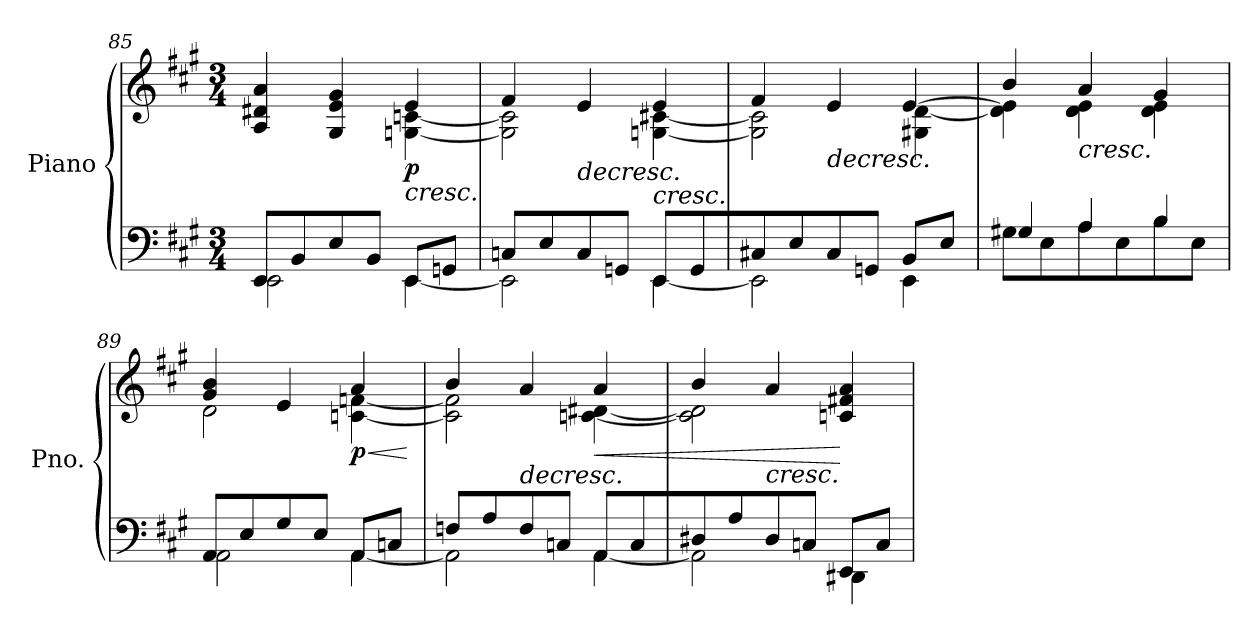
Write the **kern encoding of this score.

**kern	**kern	**dynam
*part1	*part1	*part1
*staff2	*staff1	*staff1/2
*I"Piano	*	*
*I'Pno.	*	*
*clefF4	*clefG2	*
*k[f#c#g#]	*k[f#c#g#]	*
*M3/4	*M3/4	*
=85	=85	=85
*^	*^	*
8EE/L	2EE\	4A/ 4d#X/ 4a/	2ryy	.
8BB/	.	.	.	.
8E/	.	4G#/ 4e/ 4g#/	.	.
8BB/J	.	.	.	.
!	!	!	!	!LO:HP:b
!	!	!	!	!LO:DY:n=1:b
8EE/L	[4EE\	4e/	[4Gn\ [4cn\	< p
8GGn/J	.	.	.	.
=86	=86	=86	=86	=86
8Cn/L	2EE\]	4f#/	2G\] 2c\]	.
8E/	.	.	.	.
!	!	!	!	!LO:HP:b
8C/	.	4e/	.	>
8GGn/J	.	.	.	.
!	!	!	!	!LO:HP:n=1:b
8EE/L	[4EE\	4e/	[4Gn\ [4c#X\	[ <
8GG/	.	.	.	.
*v	*v	*	*	*
*	*v	*v	*
.	.	]
=87	=87	=87
*^	*^	*
8C#X/	2EE\]	4f#/	2G\] 2c#\]	.
8E/	.	.	.	.
!	!	!	!	!LO:HP:b
8C#/	.	4e/	.	>
8GGn/J	.	.	.	.
8BB/L	4EE\	[4e/	4G#X\ [4d\	[
8E/J	.	.	.	.
=88	=88	=88	=88	=88
8G#X\L	4G#/	4b/	4d\] 4e\]	.
8E\	.	.	.	.
!	!	!	!	!LO:HP:b
8A\	4A/	4a/	4d\ 4e\	<
8E\	.	.	.	.
8B\	4B/	4g#/	4d\ 4e\	.
8E\J	.	.	.	.
*v	*v	*	*	*
*	*v	*v	*
.	.	]
=89	=89	=89
*^	*^	*
8AA/L	2AA\	4g#/ 4b/	2d\	.
8E/	.	.	.	.
8G#/	.	4e/	.	.
8E/J	.	.	.	.
!	!	!	!	!LO:HP:b
!	!	!	!	!LO:DY:n=1:b
8AA/L	[4AA\	4a/	[4cn\ [4fn\	< p
8Cn/J	.	.	.	.
*v	*v	*	*	*
*	*v	*v	*
.	.	[
!!LO:LB:g=z
=90	=90	=90
*^	*^	*
8Fn/L	2AA\]	4b/	2c\] 2f\]	.
8A/	.	.	.	.
!	!	!	!	!LO:HP:b
8F/	.	4a/	.	>
8Cn/J	.	.	.	.
!	!	!	!	!LO:HP:n=1:b
8AA/L	[4AA\	4a/	[4cn\ [4d#X\	[ <
8C/	.	.	.	.
*v	*v	*	*	*
*	*v	*v	*
.	.	]
=91	=91	=91
*^	*^	*
8D#X/	2AA\]	4b/	2c\] 2d#\]	.
8A/	.	.	.	.
!	!	!LO:TX:b:i:t=cresc.	!	!
8D#/	.	4a/	.	.
8Cn/J	.	.	.	.
8EE/L	4DD#X\	4cn/ 4f#X/ 4a/	4ryy	[
8C/J	.	.	.	.
*v	*v	*	*	*
*	*v	*v	*
=	=	=
*-	*-	*-
